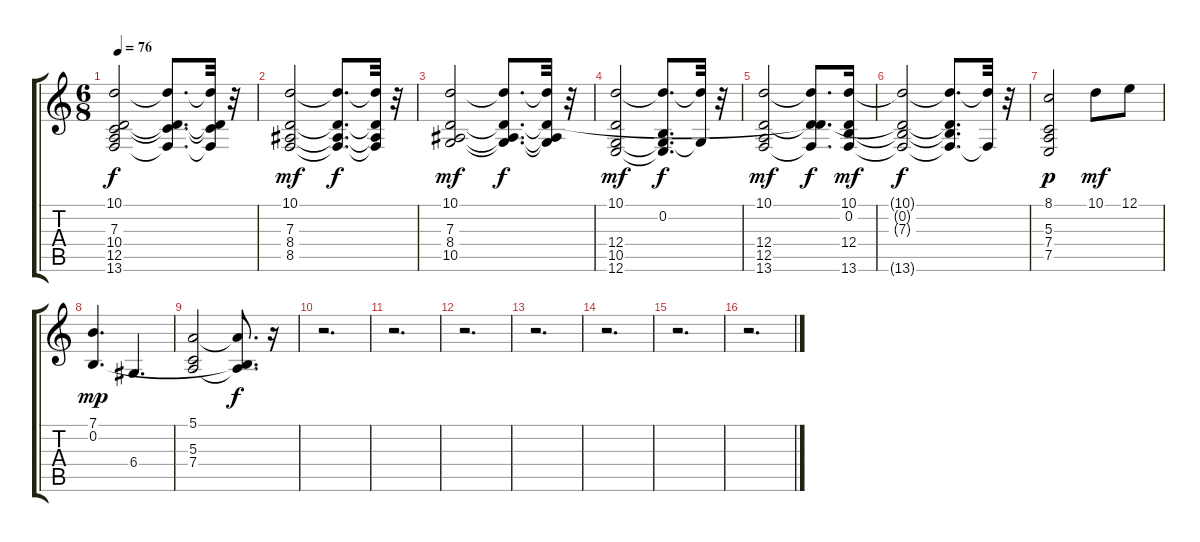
\track "" {instrument stringensemble1}
\staff {score tabs}
\tuning (E4 B3 G3 D3 A2 E2) {hide}
\ts (6 8)
\tempo 76
\clef g2
\ks c
(10.1 7.3 10.4 12.5 13.6).2{dy f} (10.1{t} 7.3{t} 10.4{t} 13.6{t}).8{d} (10.1{t} 7.3{t} 10.4{t} 13.6{t}).32 r.32 |
(10.1 7.3 8.4 8.5).2{dy mf} (10.1{t} 7.3{t} 8.4{t} 8.5{t}).8{d dy f} (10.1{t} 7.3{t} 8.4{t} 8.5{t}).32 r.32 |
(10.1 7.3 8.4 10.5).2{dy mf} (10.1{t} 7.3{t} 8.4{t} 10.5{t}).8{d dy f} (10.1{t} 7.3{t} 8.4{t} 10.5{t}).32 r.32 |
(10.1 12.4 10.5 12.6).2{dy mf} (10.1{t} 0.2 10.5{t} 12.6{t}).8{d dy f} (10.1{t} 10.5{t}).32 r.32 |
(10.1 12.4 12.5 13.6).2{dy mf} (10.1{t} 7.3{t} 12.4{t} 13.6{t}).8{d dy f} (10.1 0.2 12.4 13.6).16{dy mf} |
(10.1{t} 0.2{t} 7.3{t} 13.6{t}).2{dy f} (10.1{t} 0.2{t} 7.3{t} 13.6{t}).8{d} (10.1{t} 13.6{t}).32 r.32 |
(8.1 5.3 7.4 7.5).2{dy p} 10.1.8{dy mf} 12.1.8 |
(7.1 0.2).4{d dy mp} 6.4.4{d} |
(5.1 5.3 7.4).2 (5.1{t} 0.2{t} 7.4{t}).8{d dy f} r.16 |
r.2{d} |
r.2{d} |
r.2{d} |
r.2{d} |
r.2{d} |
r.2{d} |
r.2{d}
